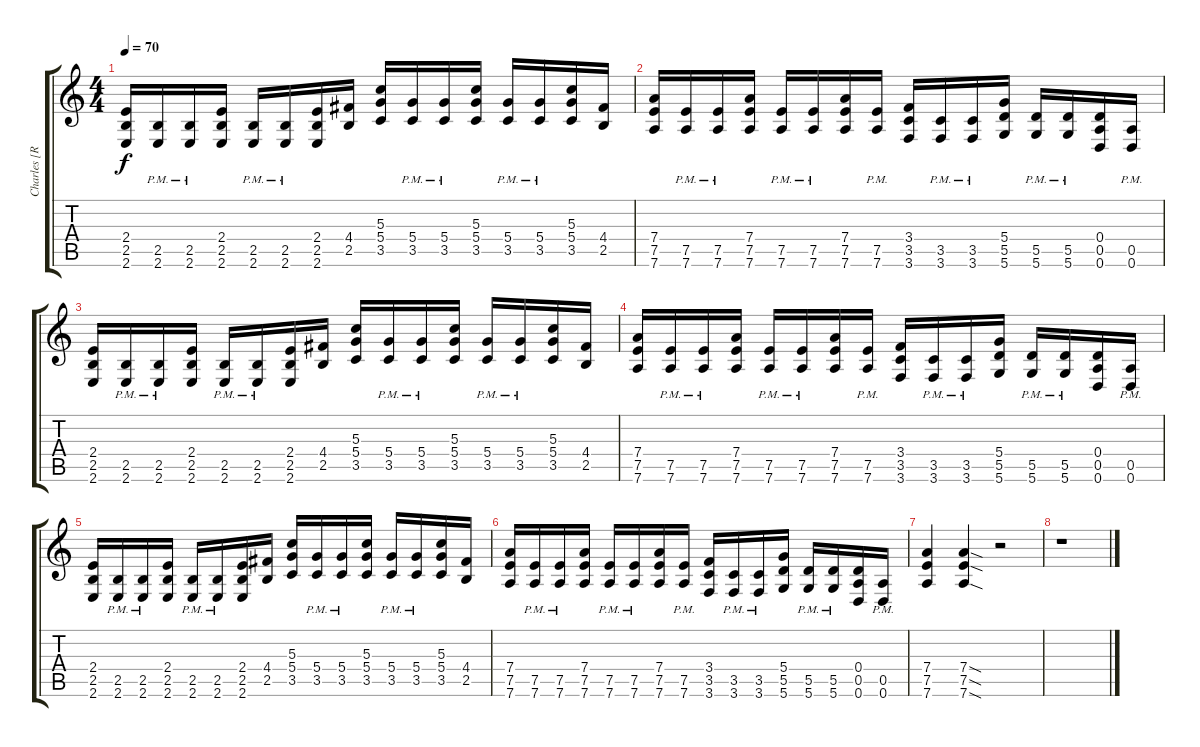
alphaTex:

\track ("Charles [Rhythm Guitar]" "Charles [R") {instrument distortionguitar}
\staff {score tabs}
\tuning (E4 B3 G3 D3 A2 D2) {hide}
\ts (4 4)
\tempo 70
\clef g2
\ks c
(2.4 2.5 2.6).16{dy f} (2.5{pm} 2.6{pm}).16 (2.5{pm} 2.6{pm}).16 (2.4 2.5 2.6).16 (2.5{pm} 2.6{pm}).16 (2.5{pm} 2.6{pm}).16 (2.4 2.5 2.6).16 (4.4 2.5).16 (5.3 5.4 3.5).16 (5.4{pm} 3.5{pm}).16 (5.4{pm} 3.5{pm}).16 (5.3 5.4 3.5).16 (5.4{pm} 3.5{pm}).16 (5.4{pm} 3.5{pm}).16 (5.3 5.4 3.5).16 (4.4 2.5).16 |
(7.4 7.5 7.6).16 (7.5{pm} 7.6{pm}).16 (7.5{pm} 7.6{pm}).16 (7.4 7.5 7.6).16 (7.5{pm} 7.6{pm}).16 (7.5{pm} 7.6{pm}).16 (7.4 7.5 7.6).16 (7.5{pm} 7.6{pm}).16 (3.4 3.5 3.6).16 (3.5{pm} 3.6{pm}).16 (3.5{pm} 3.6{pm}).16 (5.4 5.5 5.6).16 (5.5{pm} 5.6{pm}).16 (5.5{pm} 5.6{pm}).16 (0.4 0.5 0.6).16 (0.5{pm} 0.6{pm}).16 |
(2.4 2.5 2.6).16{balance 8} (2.5{pm} 2.6{pm}).16 (2.5{pm} 2.6{pm}).16 (2.4 2.5 2.6).16 (2.5{pm} 2.6{pm}).16 (2.5{pm} 2.6{pm}).16 (2.4 2.5 2.6).16 (4.4 2.5).16 (5.3 5.4 3.5).16 (5.4{pm} 3.5{pm}).16 (5.4{pm} 3.5{pm}).16 (5.3 5.4 3.5).16 (5.4{pm} 3.5{pm}).16 (5.4{pm} 3.5{pm}).16 (5.3 5.4 3.5).16 (4.4 2.5).16 |
(7.4 7.5 7.6).16 (7.5{pm} 7.6{pm}).16 (7.5{pm} 7.6{pm}).16 (7.4 7.5 7.6).16 (7.5{pm} 7.6{pm}).16 (7.5{pm} 7.6{pm}).16 (7.4 7.5 7.6).16 (7.5{pm} 7.6{pm}).16 (3.4 3.5 3.6).16 (3.5{pm} 3.6{pm}).16 (3.5{pm} 3.6{pm}).16 (5.4 5.5 5.6).16 (5.5{pm} 5.6{pm}).16 (5.5{pm} 5.6{pm}).16 (0.4 0.5 0.6).16 (0.5{pm} 0.6{pm}).16 |
(2.4 2.5 2.6).16 (2.5{pm} 2.6{pm}).16 (2.5{pm} 2.6{pm}).16 (2.4 2.5 2.6).16 (2.5{pm} 2.6{pm}).16 (2.5{pm} 2.6{pm}).16 (2.4 2.5 2.6).16 (4.4 2.5).16 (5.3 5.4 3.5).16 (5.4{pm} 3.5{pm}).16 (5.4{pm} 3.5{pm}).16 (5.3 5.4 3.5).16 (5.4{pm} 3.5{pm}).16 (5.4{pm} 3.5{pm}).16 (5.3 5.4 3.5).16 (4.4 2.5).16 |
(7.4 7.5 7.6).16 (7.5{pm} 7.6{pm}).16 (7.5{pm} 7.6{pm}).16 (7.4 7.5 7.6).16 (7.5{pm} 7.6{pm}).16 (7.5{pm} 7.6{pm}).16 (7.4 7.5 7.6).16 (7.5{pm} 7.6{pm}).16 (3.4 3.5 3.6).16 (3.5{pm} 3.6{pm}).16 (3.5{pm} 3.6{pm}).16 (5.4 5.5 5.6).16 (5.5{pm} 5.6{pm}).16 (5.5{pm} 5.6{pm}).16 (0.4 0.5 0.6).16 (0.5{pm} 0.6{pm}).16 |
(7.4 7.5 7.6).4 (7.4{sod} 7.5{sod} 7.6{sod}).4 r.2 |
r.1
